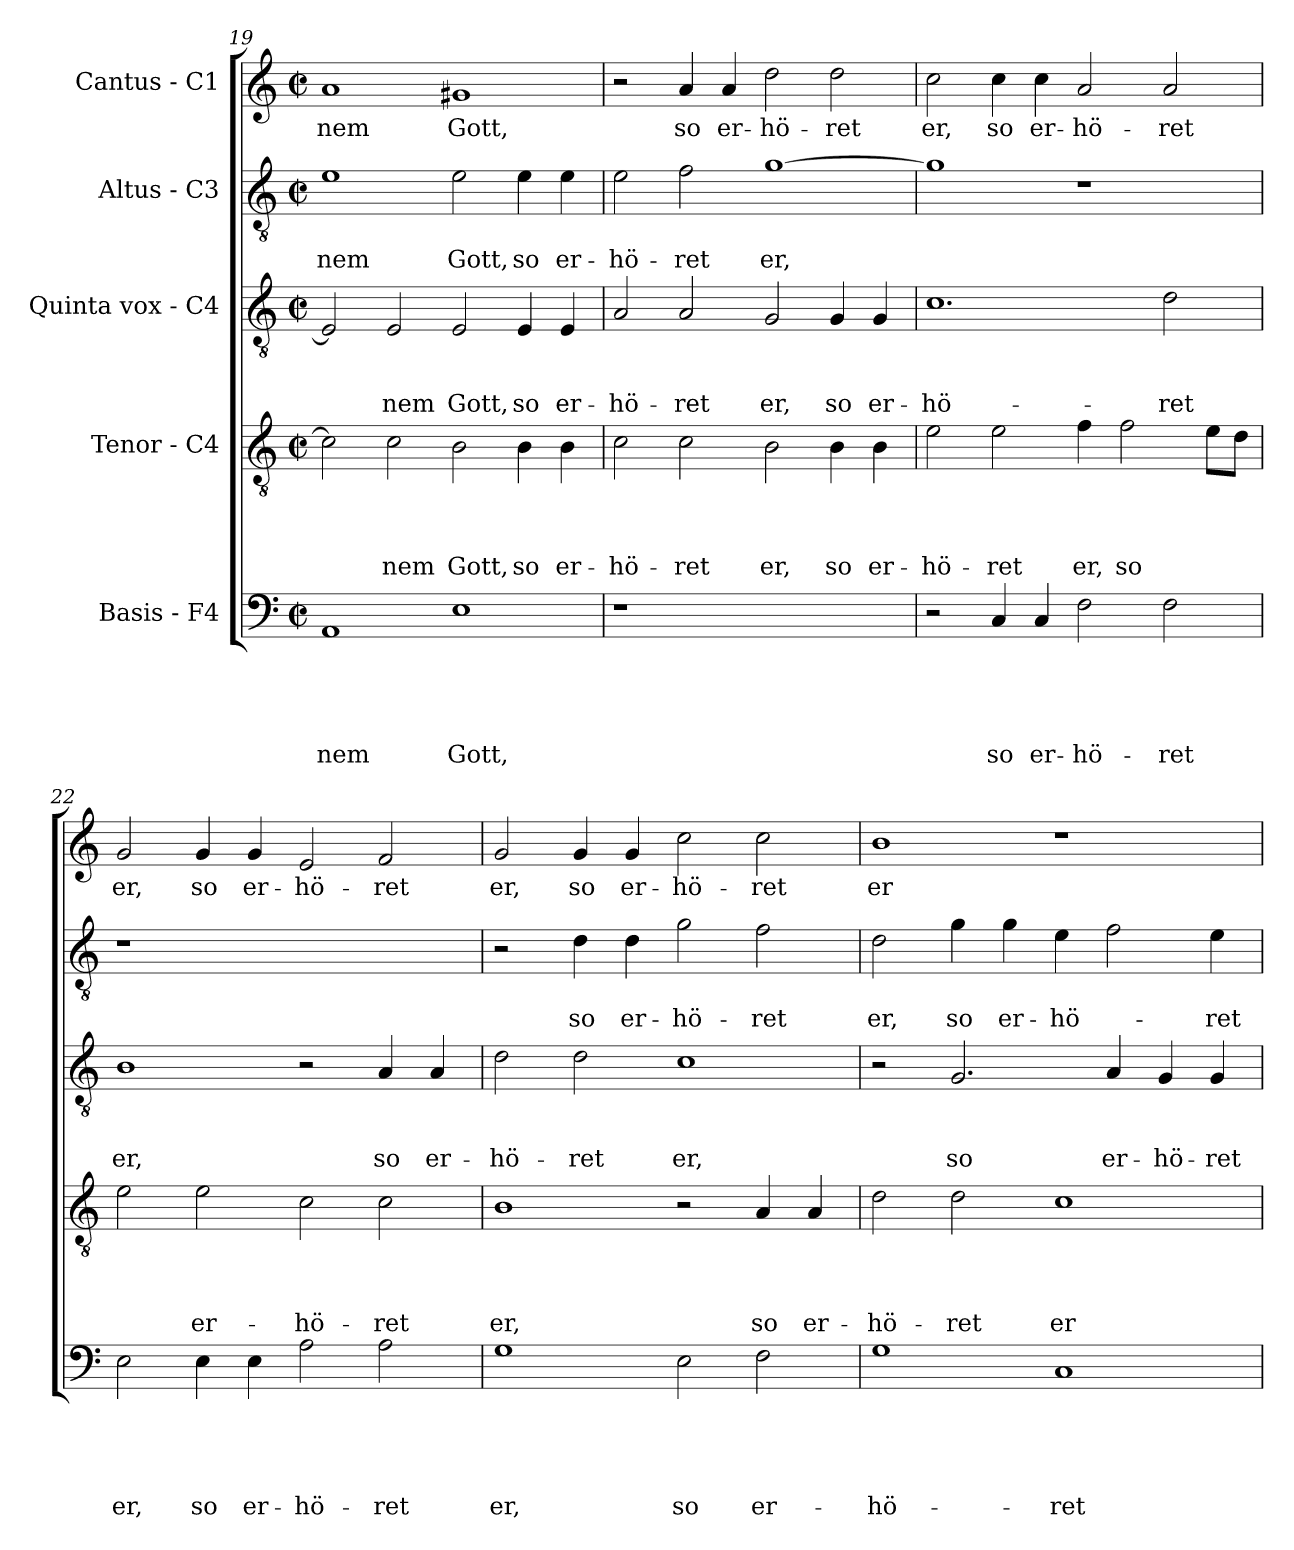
**kern	**text	**text	**text	**text	**text	**kern	**text	**text	**text	**text	**kern	**text	**text	**text	**kern	**text	**text	**kern	**text
*part5	*part5	*part5	*part5	*part5	*part5	*part4	*part4	*part4	*part4	*part4	*part3	*part3	*part3	*part3	*part2	*part2	*part2	*part1	*part1
*staff5	*staff5	*staff5	*staff5	*staff5	*staff5	*staff4	*staff4	*staff4	*staff4	*staff4	*staff3	*staff3	*staff3	*staff3	*staff2	*staff2	*staff2	*staff1	*staff1
*I"Basis - F4	*	*	*	*	*	*I"Tenor - C4	*	*	*	*	*I"Quinta vox - C4	*	*	*	*I"Altus - C3	*	*	*I"Cantus - C1	*
*clefF4	*	*	*	*	*	*clefGv2	*	*	*	*	*clefGv2	*	*	*	*clefGv2	*	*	*clefG2	*
*k[]	*	*	*	*	*	*k[]	*	*	*	*	*k[]	*	*	*	*k[]	*	*	*k[]	*
*C:	*	*	*	*	*	*C:	*	*	*	*	*C:	*	*	*	*C:	*	*	*C:	*
*M2/2	*	*	*	*	*	*M2/2	*	*	*	*	*M2/2	*	*	*	*M2/2	*	*	*M2/2	*
*met(c|)	*	*	*	*	*	*met(c|)	*	*	*	*	*met(c|)	*	*	*	*met(c|)	*	*	*met(c|)	*
=19	=19	=19	=19	=19	=19	=19	=19	=19	=19	=19	=19	=19	=19	=19	=19	=19	=19	=19	=19
!	!	!	!	!	!LO:LY:b	!	!	!	!	!	!	!	!	!	!	!	!LO:LY:b	!	!LO:LY:b
1AA	.	.	.	.	-nem	2c\]	.	.	.	.	2E/]	.	.	.	1e	.	-nem	1a	-nem
!	!	!	!	!	!	!	!	!	!	!LO:LY:b	!	!	!	!LO:LY:b	!	!	!	!	!
.	.	.	.	.	.	2c\	.	.	.	-nem	2E/	.	.	-nem	.	.	.	.	.
!	!	!	!	!	!LO:LY:b	!	!	!	!	!LO:LY:b	!	!	!	!LO:LY:b	!	!	!LO:LY:b	!	!LO:LY:b
1E	.	.	.	.	Gott,	2B\	.	.	.	Gott,	2E/	.	.	Gott,	2e\	.	Gott,	1g#X	Gott,
!	!	!	!	!	!	!	!	!	!	!LO:LY:b	!	!	!	!LO:LY:b	!	!	!LO:LY:b	!	!
.	.	.	.	.	.	4B\	.	.	.	so	4E/	.	.	so	4e\	.	so	.	.
!	!	!	!	!	!	!	!	!	!	!LO:LY:b	!	!	!	!LO:LY:b	!	!	!LO:LY:b	!	!
.	.	.	.	.	.	4B\	.	.	.	er-	4E/	.	.	er-	4e\	.	er-	.	.
!!LO:PB:g=z
=20	=20	=20	=20	=20	=20	=20	=20	=20	=20	=20	=20	=20	=20	=20	=20	=20	=20	=20	=20
!	!	!	!	!	!	!	!	!	!	!LO:LY:b	!	!	!	!LO:LY:b	!	!	!LO:LY:b	!	!
1r	.	.	.	.	.	2c\	.	.	.	-hö-	2A/	.	.	-hö-	2e\	.	-hö-	2r	.
!	!	!	!	!	!	!	!	!	!	!LO:LY:b	!	!	!	!LO:LY:b	!	!	!LO:LY:b	!	!LO:LY:b
.	.	.	.	.	.	2c\	.	.	.	-ret	2A/	.	.	-ret	2f\	.	-ret	4a/	so
!	!	!	!	!	!	!	!	!	!	!	!	!	!	!	!	!	!	!	!LO:LY:b
.	.	.	.	.	.	.	.	.	.	.	.	.	.	.	.	.	.	4a/	er-
!	!	!	!	!	!	!	!	!	!	!LO:LY:b	!	!	!	!LO:LY:b	!	!	!LO:LY:b	!	!LO:LY:b
1ryy	.	.	.	.	.	2B\	.	.	.	er,	2G/	.	.	er,	[1g	.	er,	2dd\	-hö-
!	!	!	!	!	!	!	!	!	!	!LO:LY:b	!	!	!	!LO:LY:b	!	!	!	!	!LO:LY:b
.	.	.	.	.	.	4B\	.	.	.	so	4G/	.	.	so	.	.	.	2dd\	-ret
!	!	!	!	!	!	!	!	!	!	!LO:LY:b	!	!	!	!LO:LY:b	!	!	!	!	!
.	.	.	.	.	.	4B\	.	.	.	er-	4G/	.	.	er-	.	.	.	.	.
=21	=21	=21	=21	=21	=21	=21	=21	=21	=21	=21	=21	=21	=21	=21	=21	=21	=21	=21	=21
!	!	!	!	!	!	!	!	!	!	!LO:LY:b	!	!	!	!LO:LY:b	!	!	!	!	!LO:LY:b
2r	.	.	.	.	.	2e\	.	.	.	-hö-	1.c	.	.	-hö-	1g]	.	.	2cc\	er,
!	!	!	!	!	!LO:LY:b	!	!	!	!	!LO:LY:b	!	!	!	!	!	!	!	!	!LO:LY:b
4C/	.	.	.	.	so	2e\	.	.	.	-ret	.	.	.	.	.	.	.	4cc\	so
!	!	!	!	!	!LO:LY:b	!	!	!	!	!	!	!	!	!	!	!	!	!	!LO:LY:b
4C/	.	.	.	.	er-	.	.	.	.	.	.	.	.	.	.	.	.	4cc\	er-
!	!	!	!	!	!LO:LY:b	!	!	!	!	!LO:LY:b	!	!	!	!	!	!	!	!	!LO:LY:b
2F\	.	.	.	.	-hö-	4f\	.	.	.	er,	.	.	.	.	1r	.	.	2a/	-hö-
!	!	!	!	!	!	!	!	!	!	!LO:LY:b	!	!	!	!	!	!	!	!	!
.	.	.	.	.	.	2f\	.	.	.	so	.	.	.	.	.	.	.	.	.
!	!	!	!	!	!LO:LY:b	!	!	!	!	!	!	!	!	!LO:LY:b	!	!	!	!	!LO:LY:b
2F\	.	.	.	.	-ret	.	.	.	.	.	2d\	.	.	-ret	.	.	.	2a/	-ret
.	.	.	.	.	.	8e\L	.	.	.	.	.	.	.	.	.	.	.	.	.
.	.	.	.	.	.	8d\J	.	.	.	.	.	.	.	.	.	.	.	.	.
=22	=22	=22	=22	=22	=22	=22	=22	=22	=22	=22	=22	=22	=22	=22	=22	=22	=22	=22	=22
!	!	!	!	!	!LO:LY:b	!	!	!	!	!	!	!	!	!LO:LY:b	!	!	!	!	!LO:LY:b
2E\	.	.	.	.	er,	2e\	.	.	.	.	1B	.	.	er,	1r	.	.	2g/	er,
!	!	!	!	!	!LO:LY:b	!	!	!	!	!LO:LY:b	!	!	!	!	!	!	!	!	!LO:LY:b
4E\	.	.	.	.	so	2e\	.	.	.	er-	.	.	.	.	.	.	.	4g/	so
!	!	!	!	!	!LO:LY:b	!	!	!	!	!	!	!	!	!	!	!	!	!	!LO:LY:b
4E\	.	.	.	.	er-	.	.	.	.	.	.	.	.	.	.	.	.	4g/	er-
!	!	!	!	!	!LO:LY:b	!	!	!	!	!LO:LY:b	!	!	!	!	!	!	!	!	!LO:LY:b
2A\	.	.	.	.	-hö-	2c\	.	.	.	-hö-	2r	.	.	.	1ryy	.	.	2e/	-hö-
!	!	!	!	!	!LO:LY:b	!	!	!	!	!LO:LY:b	!	!	!	!LO:LY:b	!	!	!	!	!LO:LY:b
2A\	.	.	.	.	-ret	2c\	.	.	.	-ret	4A/	.	.	so	.	.	.	2f/	-ret
!	!	!	!	!	!	!	!	!	!	!	!	!	!	!LO:LY:b	!	!	!	!	!
.	.	.	.	.	.	.	.	.	.	.	4A/	.	.	er-	.	.	.	.	.
=23	=23	=23	=23	=23	=23	=23	=23	=23	=23	=23	=23	=23	=23	=23	=23	=23	=23	=23	=23
!	!	!	!	!	!LO:LY:b	!	!	!	!	!LO:LY:b	!	!	!	!LO:LY:b	!	!	!	!	!LO:LY:b
1G	.	.	.	.	er,	1B	.	.	.	er,	2d\	.	.	-hö-	2r	.	.	2g/	er,
!	!	!	!	!	!	!	!	!	!	!	!	!	!	!LO:LY:b	!	!	!LO:LY:b	!	!LO:LY:b
.	.	.	.	.	.	.	.	.	.	.	2d\	.	.	-ret	4d\	.	so	4g/	so
!	!	!	!	!	!	!	!	!	!	!	!	!	!	!	!	!	!LO:LY:b	!	!LO:LY:b
.	.	.	.	.	.	.	.	.	.	.	.	.	.	.	4d\	.	er-	4g/	er-
!	!	!	!	!	!LO:LY:b	!	!	!	!	!	!	!	!	!LO:LY:b	!	!	!LO:LY:b	!	!LO:LY:b
2E\	.	.	.	.	so	2r	.	.	.	.	1c	.	.	er,	2g\	.	-hö-	2cc\	-hö-
!	!	!	!	!	!LO:LY:b	!	!	!	!	!LO:LY:b	!	!	!	!	!	!	!LO:LY:b	!	!LO:LY:b
2F\	.	.	.	.	er-	4A/	.	.	.	so	.	.	.	.	2f\	.	-ret	2cc\	-ret
!	!	!	!	!	!	!	!	!	!	!LO:LY:b	!	!	!	!	!	!	!	!	!
.	.	.	.	.	.	4A/	.	.	.	er-	.	.	.	.	.	.	.	.	.
!!LO:LB:g=z
=24	=24	=24	=24	=24	=24	=24	=24	=24	=24	=24	=24	=24	=24	=24	=24	=24	=24	=24	=24
!	!	!	!	!	!LO:LY:b	!	!	!	!	!LO:LY:b	!	!	!	!	!	!	!LO:LY:b	!	!LO:LY:b
1G	.	.	.	.	-hö-	2d\	.	.	.	-hö-	2r	.	.	.	2d\	.	er,	1b	er
!	!	!	!	!	!	!	!	!	!	!LO:LY:b	!	!	!	!LO:LY:b	!	!	!LO:LY:b	!	!
.	.	.	.	.	.	2d\	.	.	.	-ret	2.G/	.	.	so	4g\	.	so	.	.
!	!	!	!	!	!	!	!	!	!	!	!	!	!	!	!	!	!LO:LY:b	!	!
.	.	.	.	.	.	.	.	.	.	.	.	.	.	.	4g\	.	er-	.	.
!	!	!	!	!	!LO:LY:b	!	!	!	!	!LO:LY:b	!	!	!	!	!	!	!LO:LY:b	!	!
1C	.	.	.	.	-ret	1c	.	.	.	er	.	.	.	.	4e\	.	-hö-	1r	.
!	!	!	!	!	!	!	!	!	!	!	!	!	!	!LO:LY:b	!	!	!	!	!
.	.	.	.	.	.	.	.	.	.	.	4A/	.	.	er-	2f\	.	.	.	.
!	!	!	!	!	!	!	!	!	!	!	!	!	!	!LO:LY:b	!	!	!	!	!
.	.	.	.	.	.	.	.	.	.	.	4G/	.	.	-hö-	.	.	.	.	.
!	!	!	!	!	!	!	!	!	!	!	!	!	!	!LO:LY:b	!	!	!LO:LY:b	!	!
.	.	.	.	.	.	.	.	.	.	.	4G/	.	.	-ret	4e\	.	-ret	.	.
=	=	=	=	=	=	=	=	=	=	=	=	=	=	=	=	=	=	=	=
*-	*-	*-	*-	*-	*-	*-	*-	*-	*-	*-	*-	*-	*-	*-	*-	*-	*-	*-	*-
